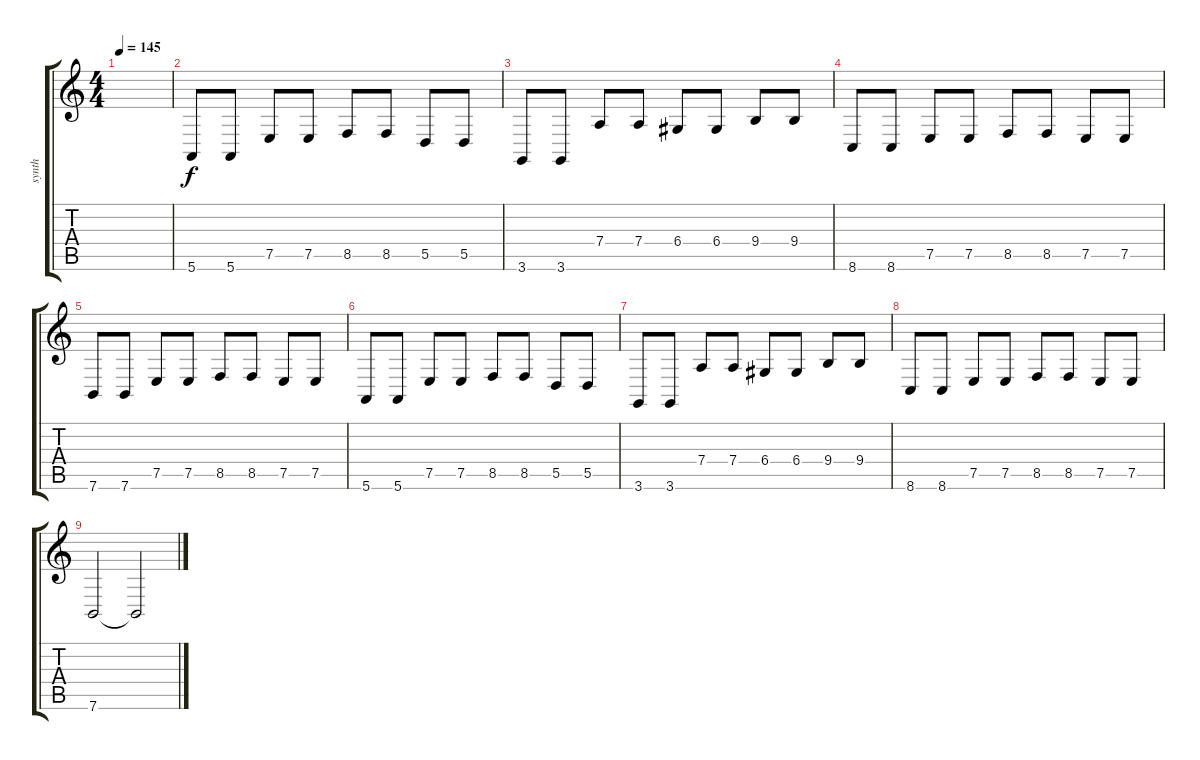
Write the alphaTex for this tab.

\track ("synth" "synth") {instrument lead2sawtooth bank 1}
\staff {score tabs}
\tuning (E4 B3 G3 D3 A2 E2) {hide}
\ts (4 4)
\tempo 145
\clef g2
\ks c
|
5.6.8 5.6.8 7.5.8 7.5.8 8.5.8 8.5.8 5.5.8 5.5.8 |
3.6.8 3.6.8 7.4.8 7.4.8 6.4.8 6.4.8 9.4.8 9.4.8 |
8.6.8 8.6.8 7.5.8 7.5.8 8.5.8 8.5.8 7.5.8 7.5.8 |
7.6.8 7.6.8 7.5.8 7.5.8 8.5.8 8.5.8 7.5.8 7.5.8 |
5.6.8 5.6.8 7.5.8 7.5.8 8.5.8 8.5.8 5.5.8 5.5.8 |
3.6.8 3.6.8 7.4.8 7.4.8 6.4.8 6.4.8 9.4.8 9.4.8 |
8.6.8 8.6.8 7.5.8 7.5.8 8.5.8 8.5.8 7.5.8 7.5.8 |
7.6.2 7.6{t}.2
